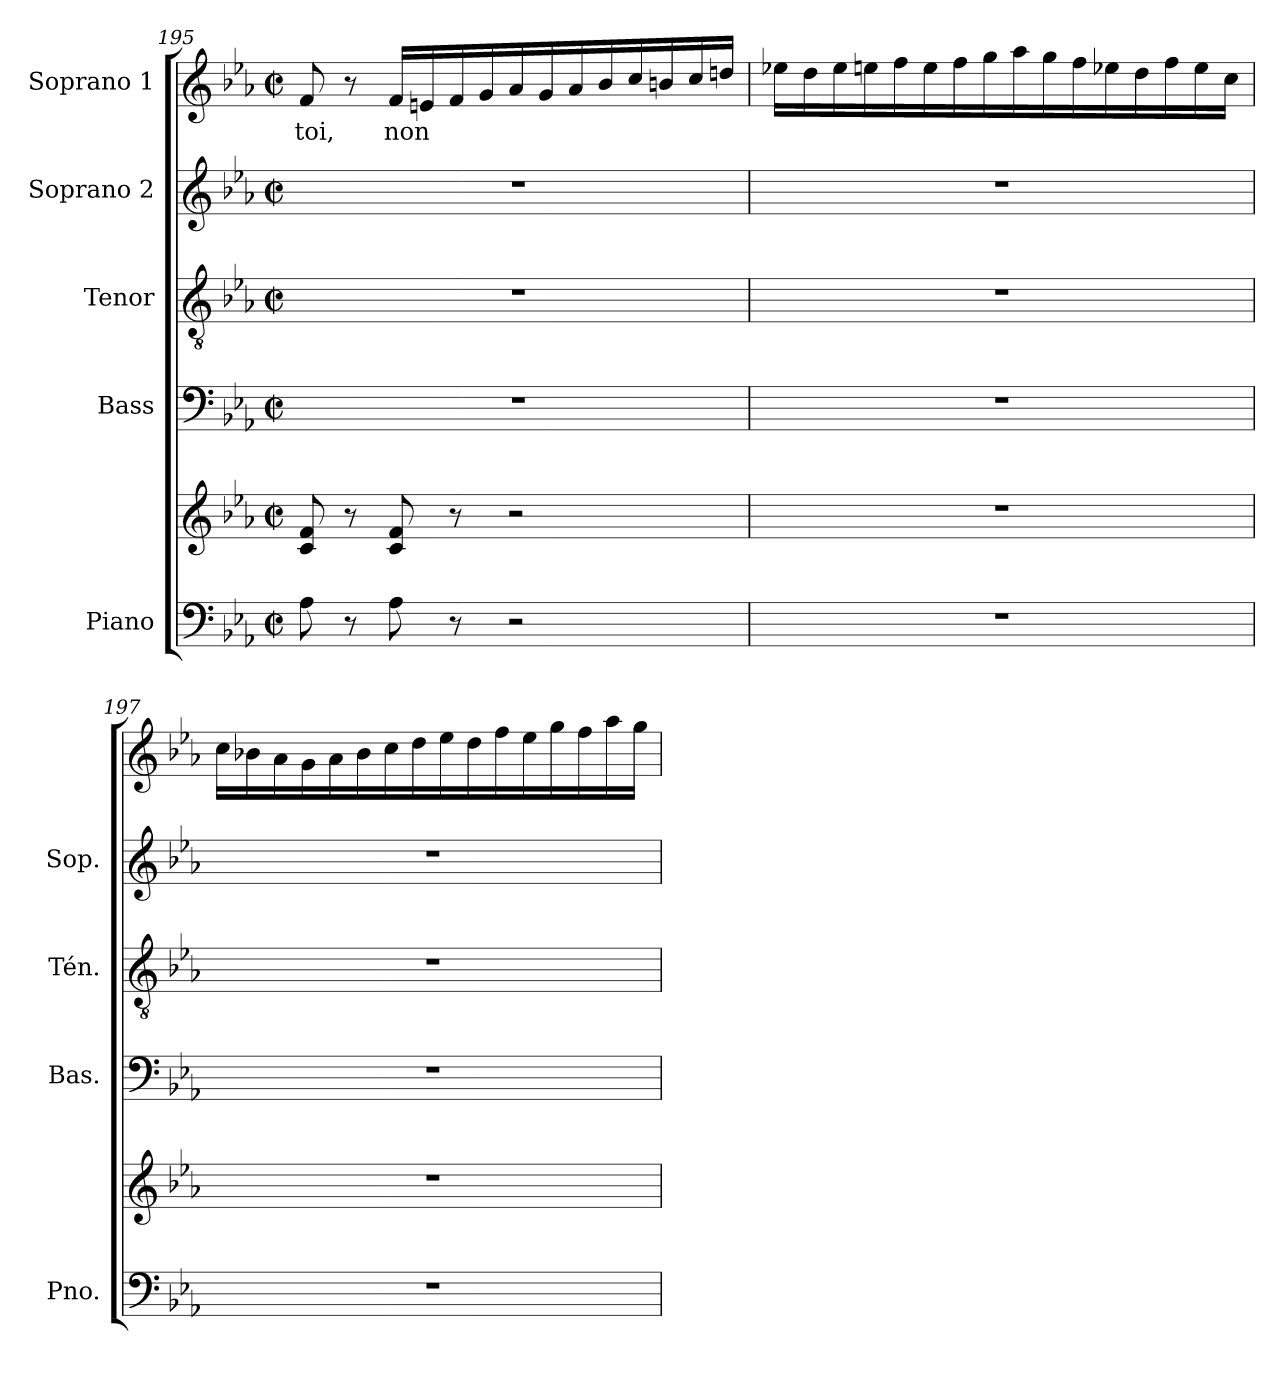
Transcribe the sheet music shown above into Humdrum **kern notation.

**kern	**kern	**kern	**kern	**kern	**kern	**text
*part5	*part5	*part4	*part3	*part2	*part1	*part1
*staff6	*staff5	*staff4	*staff3	*staff2	*staff1	*staff1
*I"Piano	*	*I"Bass	*I"Tenor	*I"Soprano 2	*I"Soprano 1	*
*I'Pno.	*	*I'Bas.	*I'Tén.	*I'Sop.	*	*
!!LO:PB:g=z
*clefF4	*clefG2	*clefF4	*clefGv2	*clefG2	*clefG2	*
*k[b-e-a-]	*k[b-e-a-]	*k[b-e-a-]	*k[b-e-a-]	*k[b-e-a-]	*k[b-e-a-]	*
*E-:	*E-:	*E-:	*E-:	*E-:	*E-:	*
*M2/2	*M2/2	*M2/2	*M2/2	*M2/2	*M2/2	*
*met(c|)	*met(c|)	*met(c|)	*met(c|)	*met(c|)	*met(c|)	*
=195	=195	=195	=195	=195	=195	=195
!	!	!	!	!	!	!LO:LY:b
8A-\	8c/ 8f/	1r	1r	1r	8f/	toi,
8r	8r	.	.	.	8r	.
!	!	!	!	!	!	!LO:LY:b
8A-\	8c/ 8f/	.	.	.	16f/LL	non
.	.	.	.	.	16en/	.
8r	8r	.	.	.	16f/	.
.	.	.	.	.	16g/	.
2r	2r	.	.	.	16a-/	.
.	.	.	.	.	16g/	.
.	.	.	.	.	16a-/	.
.	.	.	.	.	16b-/	.
.	.	.	.	.	16cc/	.
.	.	.	.	.	16bn/	.
.	.	.	.	.	16cc/	.
.	.	.	.	.	16ddn/JJ	.
=196	=196	=196	=196	=196	=196	=196
1r	1r	1r	1r	1r	16ee-X\LL	.
.	.	.	.	.	16dd\	.
.	.	.	.	.	16ee-\	.
.	.	.	.	.	16een\	.
.	.	.	.	.	16ff\	.
.	.	.	.	.	16ee\	.
.	.	.	.	.	16ff\	.
.	.	.	.	.	16gg\	.
.	.	.	.	.	16aa-\	.
.	.	.	.	.	16gg\	.
.	.	.	.	.	16ff\	.
.	.	.	.	.	16ee-X\	.
.	.	.	.	.	16dd\	.
.	.	.	.	.	16ff\	.
.	.	.	.	.	16ee-\	.
.	.	.	.	.	16cc\JJ	.
!!LO:LB:g=z
=197	=197	=197	=197	=197	=197	=197
1r	1r	1r	1r	1r	16cc\LL	.
.	.	.	.	.	16b-X\	.
.	.	.	.	.	16a-\	.
.	.	.	.	.	16g\	.
.	.	.	.	.	16a-\	.
.	.	.	.	.	16b-\	.
.	.	.	.	.	16cc\	.
.	.	.	.	.	16dd\	.
.	.	.	.	.	16ee-\	.
.	.	.	.	.	16dd\	.
.	.	.	.	.	16ff\	.
.	.	.	.	.	16ee-\	.
.	.	.	.	.	16gg\	.
.	.	.	.	.	16ff\	.
.	.	.	.	.	16aa-\	.
.	.	.	.	.	16gg\JJ	.
=	=	=	=	=	=	=
*-	*-	*-	*-	*-	*-	*-
